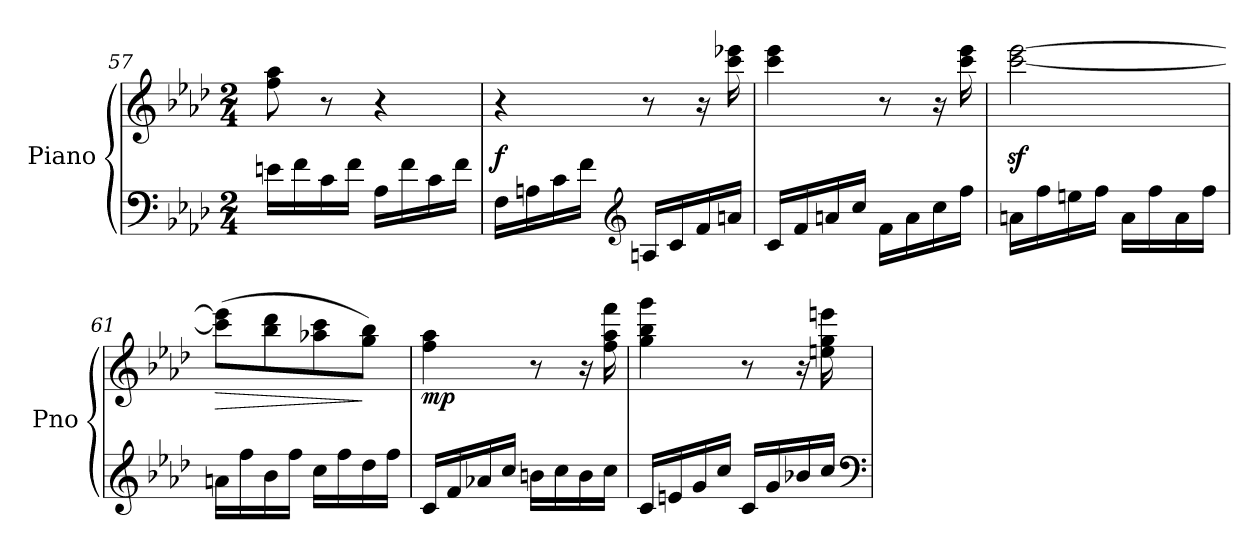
**kern	**kern	**dynam
*part1	*part1	*part1
*staff2	*staff1	*staff1/2
*I"Piano	*	*
*I'Pno	*	*
*clefF4	*clefG2	*
*k[b-e-a-d-]	*k[b-e-a-d-]	*
*A-:	*A-:	*
*M2/4	*M2/4	*
=57	=57	=57
16en\LL	8ff\ 8aa-\	.
16f\	.	.
16c\	8r	.
16f\JJ	.	.
16A-\LL	4r	.
16f\	.	.
16c\	.	.
16f\JJ	.	.
=58	=58	=58
!	!	!LO:DY:a=2
16F\LL	4r	f
16An\	.	.
16c\	.	.
16f\JJ	.	.
*clefG2	*	*
16An/LL	8r	.
16c/	.	.
16f/	16r	.
16an/JJ	16ccc\ 16eee-X\	.
=59	=59	=59
16c/LL	4ccc\ 4eee-\	.
16f/	.	.
16an/	.	.
16cc/JJ	.	.
16f\LL	8r	.
16a\	.	.
16cc\	16r	.
16ff\JJ	16ccc\ 16eee-\	.
!!LO:LB:g=z
=60	=60	=60
16an\LL	[2ccc\z< [2eee-\z<	.
16ff\	.	.
16een\	.	.
16ff\JJ	.	.
16a\LL	.	.
16ff\	.	.
16a\	.	.
16ff\JJ	.	.
=61	=61	=61
!	!	!LO:HP:b
16an\LL	(8ccc\] 8eee-\]L	>
16ff\	.	.
16b-\	8bb-\ 8ddd-\	.
16ff\JJ	.	.
16cc\LL	8aa-X\ 8ccc\	.
16ff\	.	.
16dd-\	8gg\ 8bb-\J)	]
16ff\JJ	.	.
=62	=62	=62
!	!	!LO:DY:b
16c/LL	4ff\ 4aa-\	mp
16f/	.	.
16a-X/	.	.
16cc/JJ	.	.
16bn\LL	8r	.
16cc\	.	.
16b\	16r	.
16cc\JJ	16ff\ 16aa-\ 16fff\	.
=63	=63	=63
16c/LL	4gg\ 4bb-\ 4ggg\	.
16en/	.	.
16g/	.	.
16cc/JJ	.	.
16c/LL	8r	.
16g/	.	.
16b-X/	16r	.
16cc/JJ	16een\ 16gg\ 16eeen\	.
*clefF4	*	*
=	=	=
*-	*-	*-
